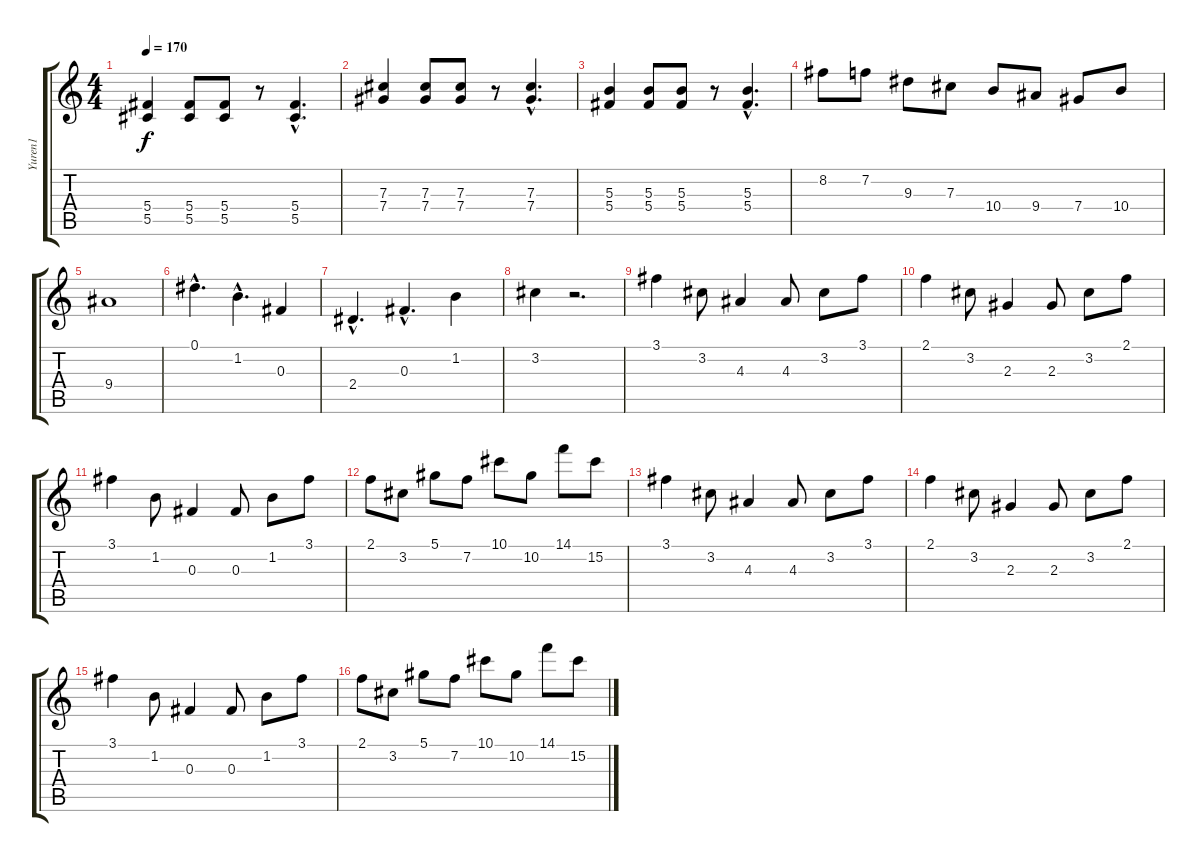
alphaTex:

\track ("Yuren1" "Yuren1") {instrument distortionguitar}
\staff {score tabs}
\tuning (Eb4 Bb3 Gb3 Db3 Ab2 Eb2) {hide}
\ts (4 4)
\tempo 170
\clef g2
\ks c
(5.4 5.5).4{dy f} (5.4 5.5).8 (5.4 5.5).8 r.8 (5.4{hac} 5.5{hac}).4{d} |
(7.3 7.4).4 (7.3 7.4).8 (7.3 7.4).8 r.8 (7.3{hac} 7.4{hac}).4{d} |
(5.3 5.4).4 (5.3 5.4).8 (5.3 5.4).8 r.8 (5.3{hac} 5.4{hac}).4{d} |
8.2.8 7.2.8 9.3.8 7.3.8 10.4.8 9.4.8 7.4.8 10.4.8 |
9.4.1 |
0.1{hac}.4{d} 1.2{hac}.4{d} 0.3.4 |
2.4{hac}.4{d} 0.3{hac}.4{d} 1.2.4 |
3.2.4 r.2{d} |
3.1.4{instrument electricguitarclean} 3.2.8 4.3.4 4.3.8 3.2.8 3.1.8 |
2.1.4 3.2.8 2.3.4 2.3.8 3.2.8 2.1.8 |
3.1.4 1.2.8 0.3.4 0.3.8 1.2.8 3.1.8 |
2.1.8 3.2.8 5.1.8 7.2.8 10.1.8 10.2.8 14.1.8 15.2.8 |
3.1.4 3.2.8 4.3.4 4.3.8 3.2.8 3.1.8 |
2.1.4 3.2.8 2.3.4 2.3.8 3.2.8 2.1.8 |
3.1.4 1.2.8 0.3.4 0.3.8 1.2.8 3.1.8 |
2.1.8 3.2.8 5.1.8 7.2.8 10.1.8 10.2.8 14.1.8 15.2.8
